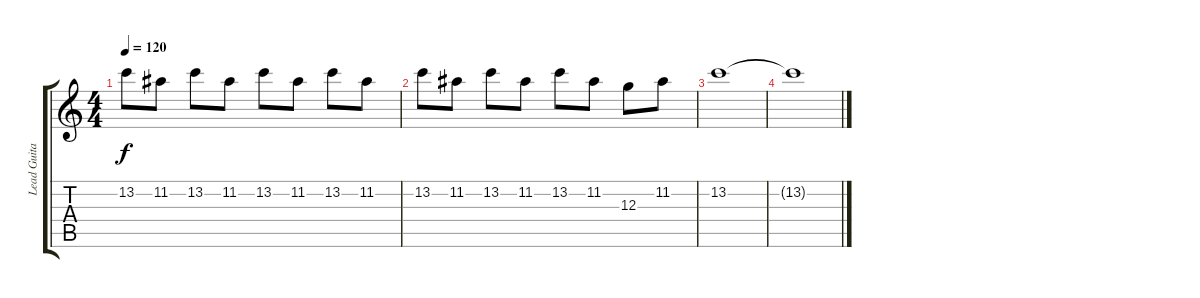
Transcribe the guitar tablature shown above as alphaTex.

\track ("Lead Guitar" "Lead Guita") {instrument distortionguitar}
\staff {score tabs}
\tuning (E4 B3 G3 D3 A2 E2) {hide}
\ts (4 4)
\tempo 120
\clef g2
\ks c
13.2.8{dy f} 11.2.8 13.2.8 11.2.8 13.2.8 11.2.8 13.2.8 11.2.8 |
13.2.8 11.2.8 13.2.8 11.2.8 13.2.8 11.2.8 12.3.8 11.2.8 |
13.2.1 |
13.2{t}.1
